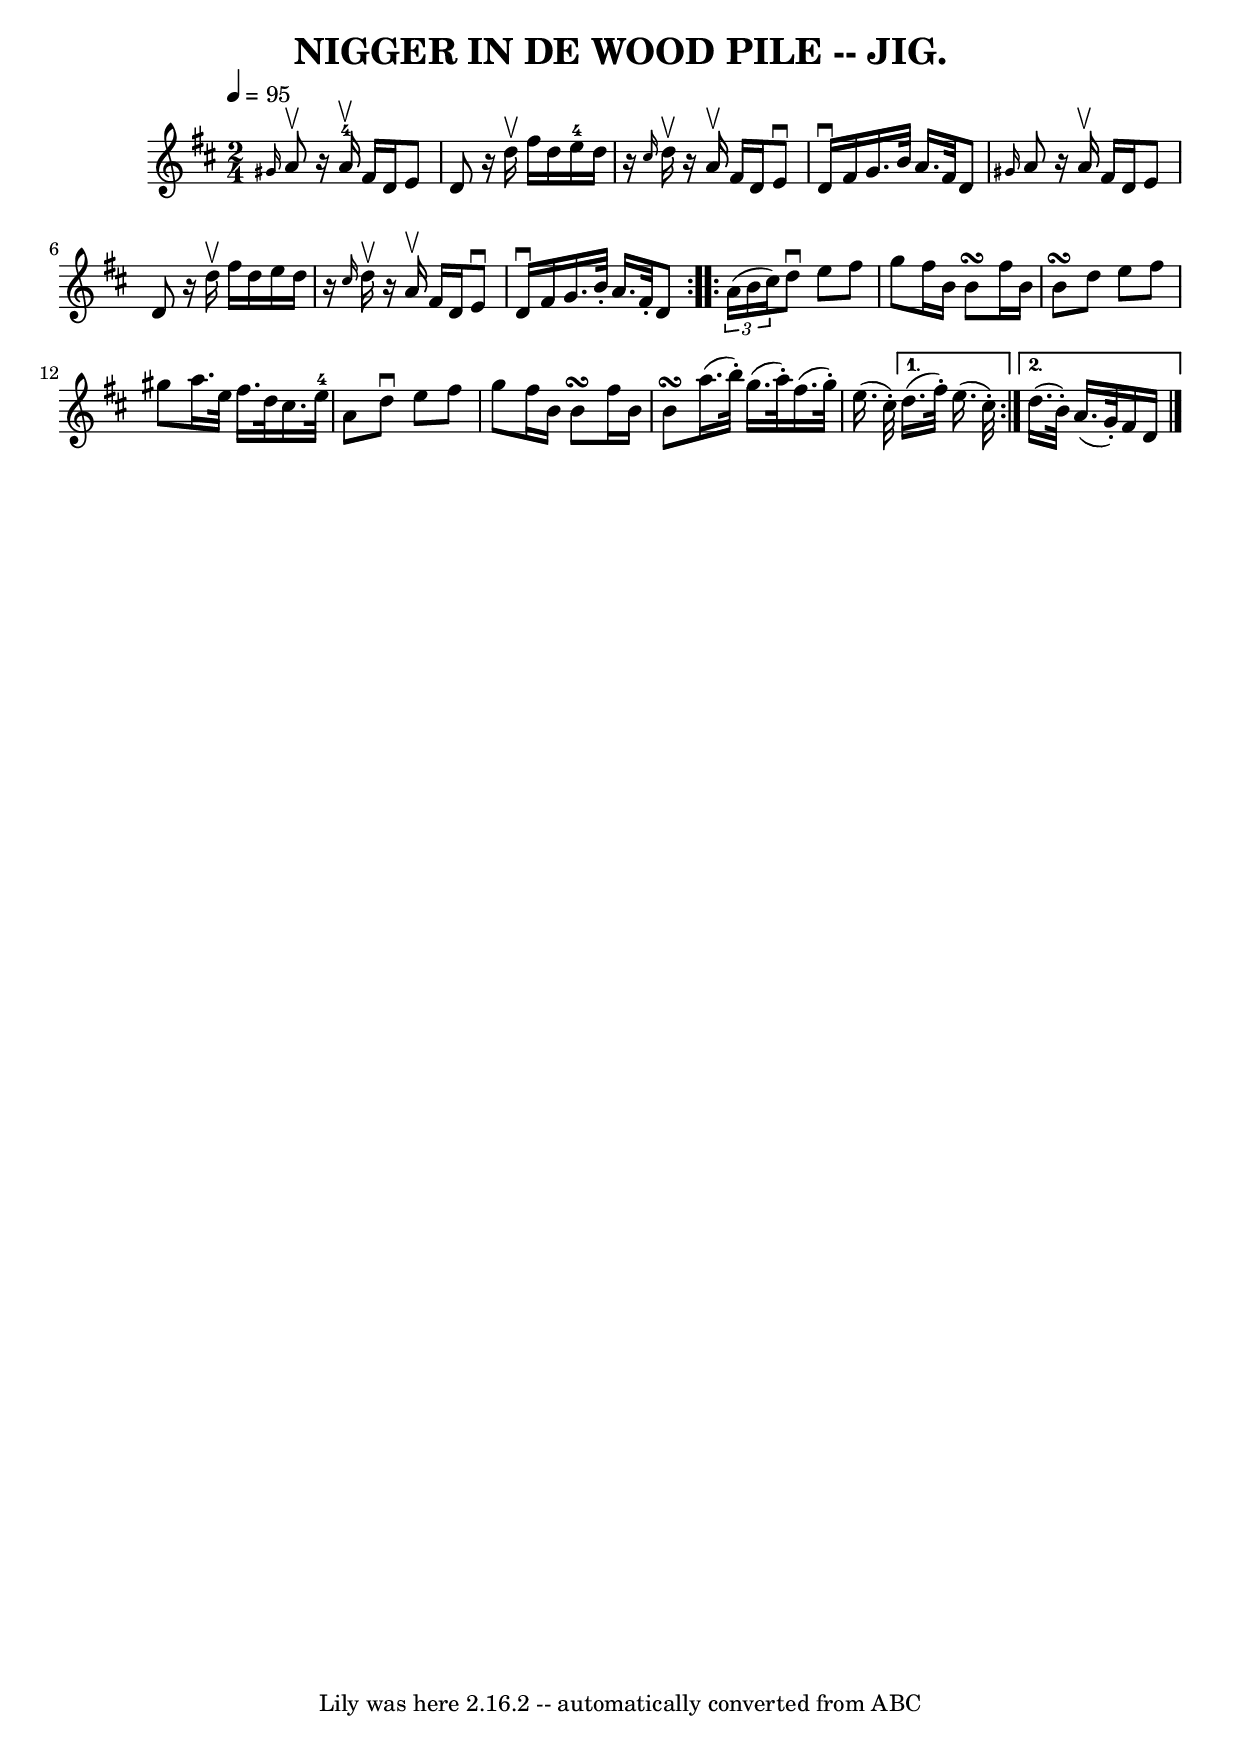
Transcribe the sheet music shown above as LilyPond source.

\version "2.7.40"
\include "Mammoth.ily"
\header {
	%% book = "Coles pg 82.2"
	crossRefNumber = "1"
	footnotes = ""
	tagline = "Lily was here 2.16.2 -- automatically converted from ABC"
	title = "NIGGER IN DE WOOD PILE -- JIG."
}
voicedefault =  {


\repeat volta 2 {
\time 2/4 \tempo  4=95
 \key d \major   \grace { gis'16  } a'8^\upbow |
   r16 a'16 
-4^\upbow fis'16 d'16 e'8 d'8  |
   r16 d''16^\upbow   
fis''16 d''16 e''16-4 d''16    r16 \grace { cis''16  } d''16 
^\upbow |
   r16 a'16^\upbow fis'16 d'16 e'8^\downbow d'16 
^\downbow fis'16  |
 g'16. b'32 a'16. fis'32 d'8  
\grace { gis'16  } a'8  |
     r16 a'16^\upbow fis'16 d'16   
 e'8 d'8  |
   r16 d''16^\upbow fis''16 d''16 e''16    
d''16    r16 \grace { cis''16  } d''16^\upbow |
   r16 a'16 
^\upbow fis'16 d'16 e'8^\downbow d'16^\downbow fis'16  |
   
g'16. b'32 -. a'16. fis'32 -. d'8  }     \repeat volta 2 {   
\times 2/3 { a'16 (b'16 cis''16) } |
 d''8^\downbow e''8  
 fis''8 g''8  |
 fis''16 b'16 b'8\turn fis''16 b'16    
b'8\turn  |
 d''8 e''8 fis''8 gis''8  |
 a''16.    
e''32 fis''16. d''32 cis''16. e''32-4 a'8  |
     
|
 d''8^\downbow e''8 fis''8 g''8  |
 fis''16 b'16  
 b'8\turn fis''16 b'16 b'8\turn  |
 a''16. (b''32 -.)   
g''16. (a''32 -.) fis''16. (g''32 -.) e''16. (cis''32 -.)   
} \alternative{{ d''16. (fis''32 -.) e''16. (cis''32 -.) } {   
d''16. (b'32 -.) a'16. (g'32 -.) fis'16 d'16  \bar "|."   }}
}

\score{
    <<

	\context Staff="default"
	{
	    \voicedefault 
	}

    >>
	\layout {
	}
	\midi {}
}
